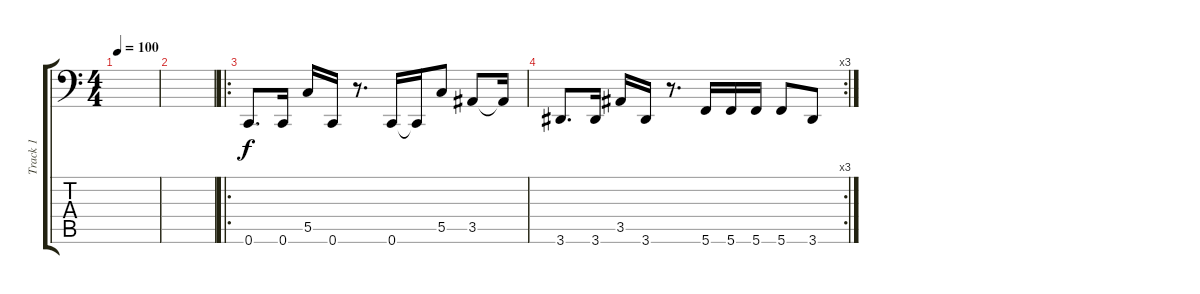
\track ("Track 1" "Track 1") {instrument electricbassfinger}
\staff {score tabs}
\tuning (D3 A2 F2 C2 G1 C1) {hide}
\ts (4 4)
\tempo 100
\clef f4
\ks c
|
|
\ro
0.6.8{d} 0.6.16 5.5.16 0.6.16 r.8{d} 0.6.16 0.6{t}.16 5.5.8 3.5.8 3.5{t}.16 |
\rc 3
3.6.8{d} 3.6.16 3.5.16 3.6.16 r.8{d} 5.6.16 5.6.16 5.6.16 5.6.8 3.6.8
